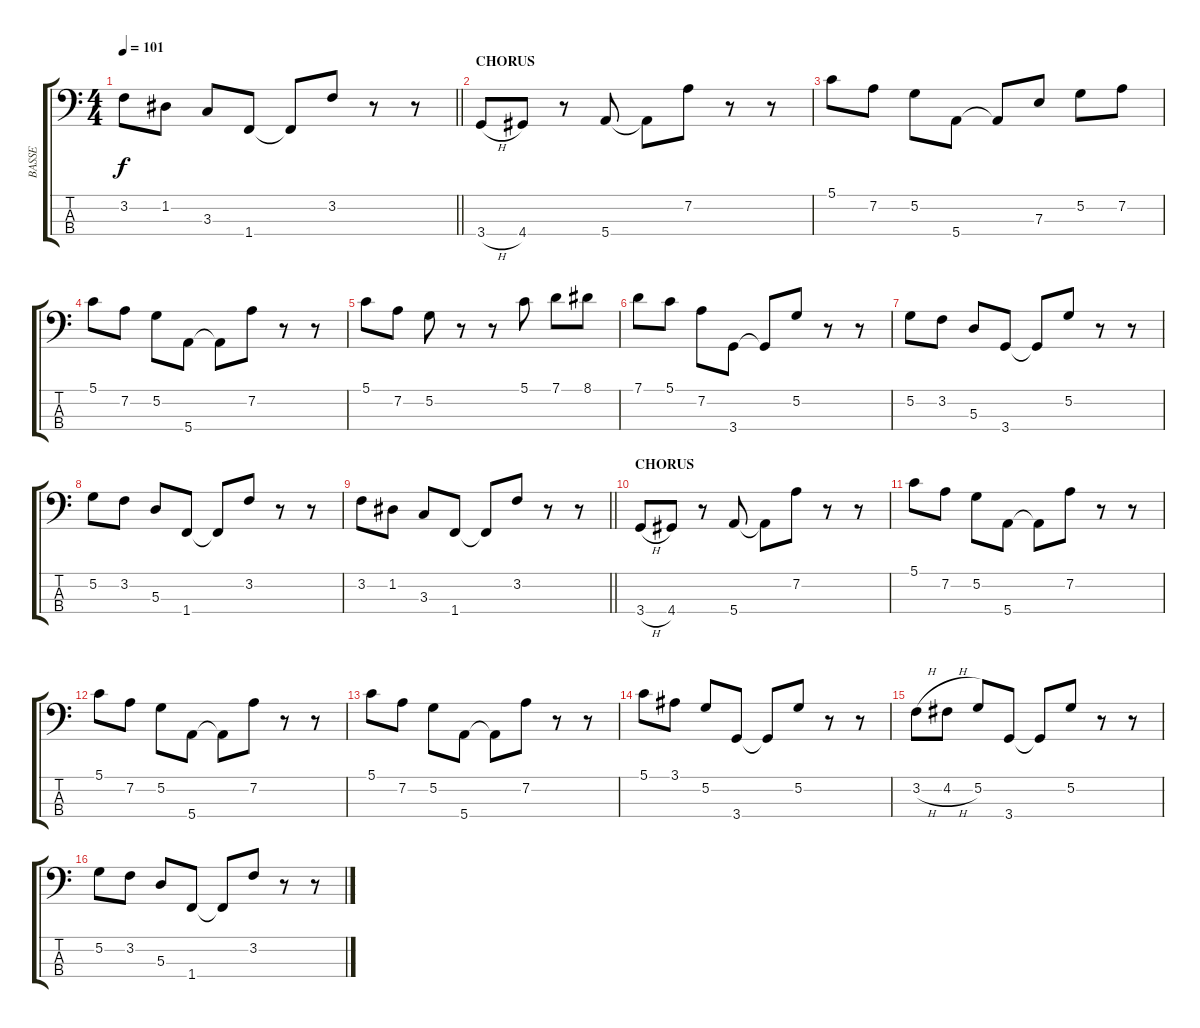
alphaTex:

\track ("BASSE" "BASSE") {instrument electricbassfinger}
\staff {score tabs}
\tuning (G2 D2 A1 E1) {hide}
\ts (4 4)
\tempo 101
\clef f4
\barLineRight lightlight
\ks c
3.2.8{dy f} 1.2.8 3.3.8 1.4.8 1.4{t}.8 3.2.8 r.8 r.8 |
\section ("" "CHORUS")
3.4{h}.8 4.4.8 r.8 5.4.8 5.4{t}.8 7.2.8 r.8 r.8 |
5.1.8 7.2.8 5.2.8 5.4.8 5.4{t}.8 7.3.8 5.2.8 7.2.8 |
5.1.8 7.2.8 5.2.8 5.4.8 5.4{t}.8 7.2.8 r.8 r.8 |
5.1.8 7.2.8 5.2.8 r.8 r.8 5.1.8 7.1.8 8.1.8 |
7.1.8 5.1.8 7.2.8 3.4.8 3.4{t}.8 5.2.8 r.8 r.8 |
5.2.8 3.2.8 5.3.8 3.4.8 3.4{t}.8 5.2.8 r.8 r.8 |
5.2.8 3.2.8 5.3.8 1.4.8 1.4{t}.8 3.2.8 r.8 r.8 |
\barLineRight lightlight
3.2.8 1.2.8 3.3.8 1.4.8 1.4{t}.8 3.2.8 r.8 r.8 |
\section ("" "CHORUS")
3.4{h}.8 4.4.8 r.8 5.4.8 5.4{t}.8 7.2.8 r.8 r.8 |
5.1.8 7.2.8 5.2.8 5.4.8 5.4{t}.8 7.2.8 r.8 r.8 |
5.1.8 7.2.8 5.2.8 5.4.8 5.4{t}.8 7.2.8 r.8 r.8 |
5.1.8 7.2.8 5.2.8 5.4.8 5.4{t}.8 7.2.8 r.8 r.8 |
5.1.8 3.1.8 5.2.8 3.4.8 3.4{t}.8 5.2.8 r.8 r.8 |
3.2{h}.8 4.2{h}.8 5.2.8 3.4.8 3.4{t}.8 5.2.8 r.8 r.8 |
5.2.8 3.2.8 5.3.8 1.4.8 1.4{t}.8 3.2.8 r.8 r.8
